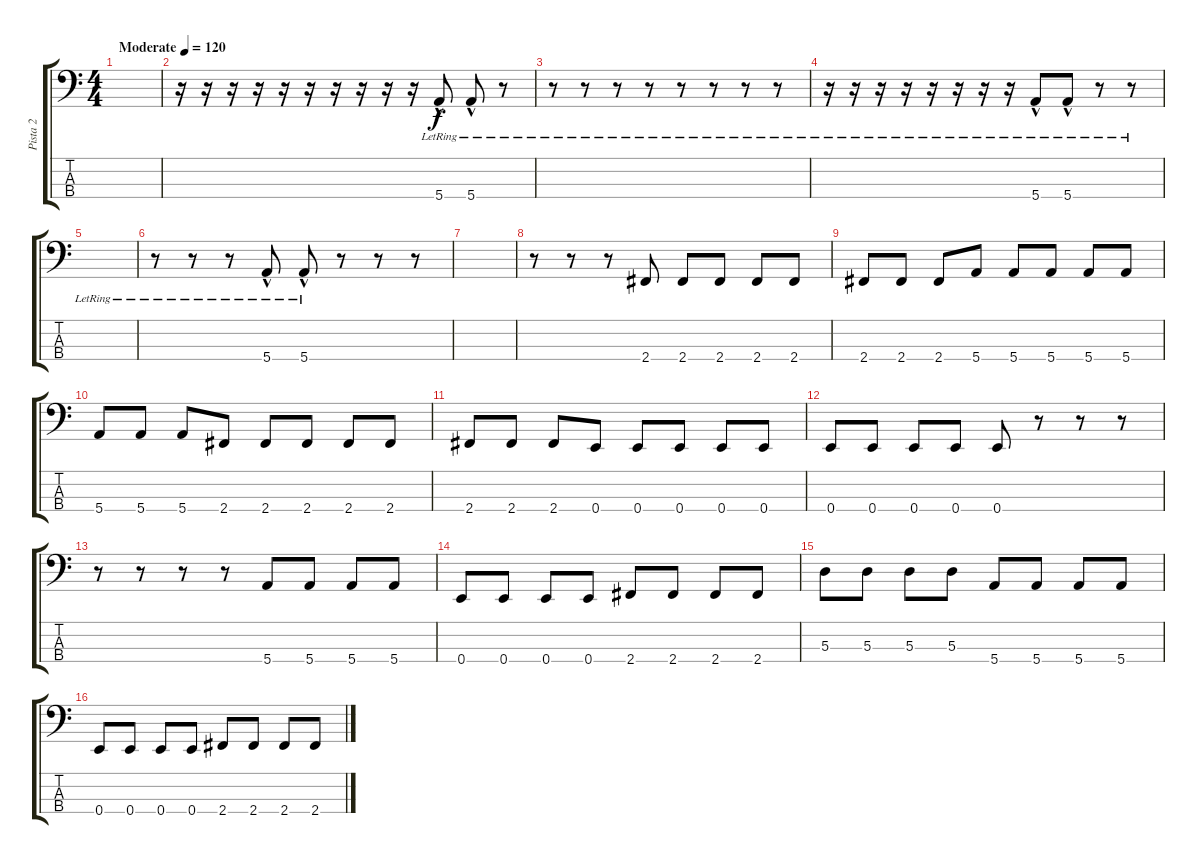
\track ("Pista 2" "Pista 2") {instrument electricbassfinger}
\staff {score tabs}
\tuning (G2 D2 A1 E1) {hide}
\ts (4 4)
\tempo (120 "Moderate")
\clef f4
\ks c
|
r.16 r.16 r.16 r.16 r.16 r.16 r.16 r.16 r.16 r.16 5.4{hac lr}.8 5.4{hac lr}.8 r.8 |
r.8 r.8 r.8 r.8 r.8 r.8 r.8 r.8 |
r.16 r.16 r.16 r.16 r.16 r.16 r.16 r.16 5.4{hac lr}.8 5.4{hac lr}.8 r.8 r.8 |
|
r.8 r.8 r.8 5.4{hac lr}.8 5.4{hac lr}.8 r.8 r.8 r.8 |
|
r.8 r.8 r.8 2.4.8 2.4.8 2.4.8 2.4.8 2.4.8 |
2.4.8 2.4.8 2.4.8 5.4.8 5.4.8 5.4.8 5.4.8 5.4.8 |
5.4.8 5.4.8 5.4.8 2.4.8 2.4.8 2.4.8 2.4.8 2.4.8 |
2.4.8 2.4.8 2.4.8 0.4.8 0.4.8 0.4.8 0.4.8 0.4.8 |
0.4.8 0.4.8 0.4.8 0.4.8 0.4.8 r.8 r.8 r.8 |
r.8 r.8 r.8 r.8 5.4.8 5.4.8 5.4.8 5.4.8 |
0.4.8 0.4.8 0.4.8 0.4.8 2.4.8 2.4.8 2.4.8 2.4.8 |
5.3.8 5.3.8 5.3.8 5.3.8 5.4.8 5.4.8 5.4.8 5.4.8 |
0.4.8 0.4.8 0.4.8 0.4.8 2.4.8 2.4.8 2.4.8 2.4.8
